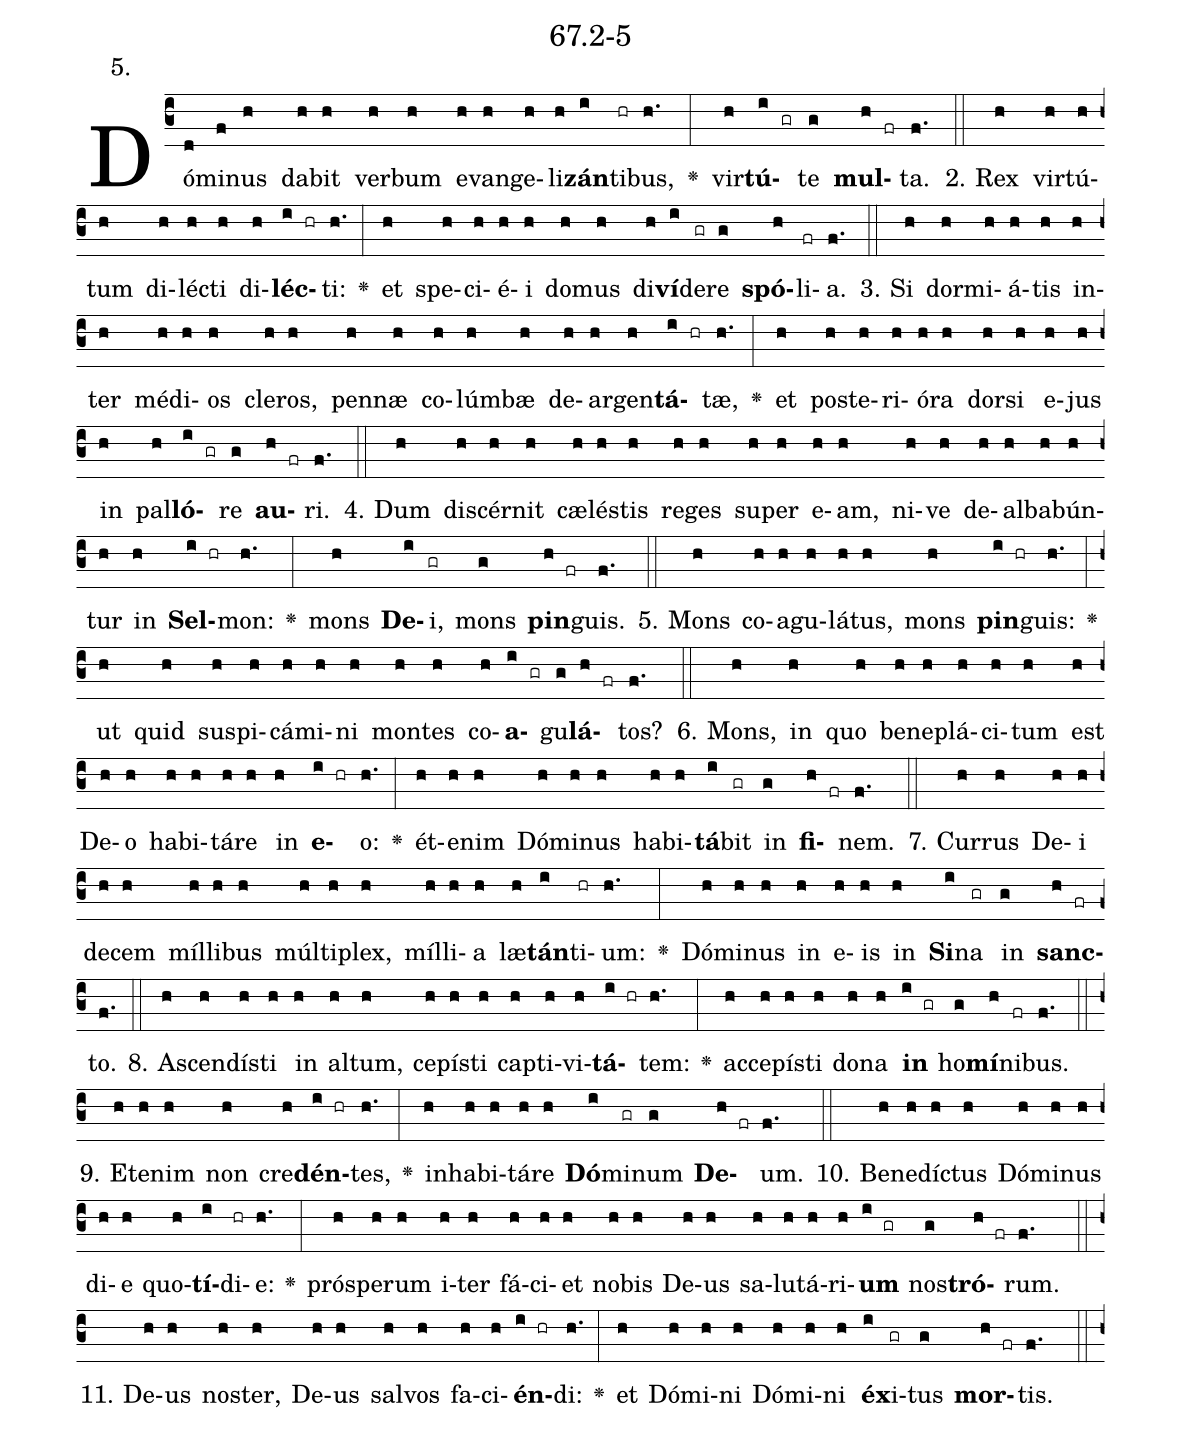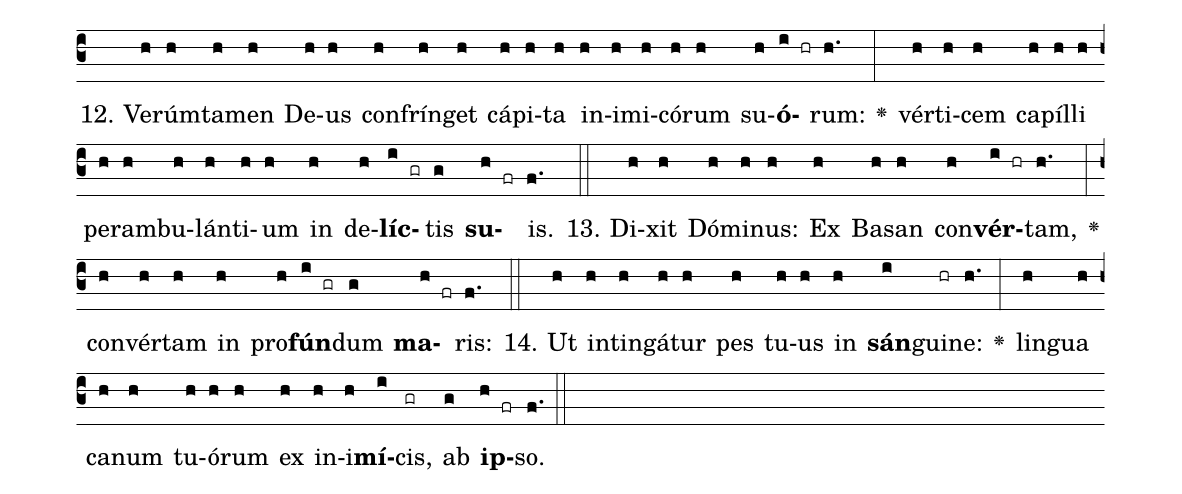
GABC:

name: 67.2-5;
annotation: 5.;
%%
(c3)Dó(d)mi(f)nus(h) da(h)bit(h) ver(h)bum(h) e(h)van(h)ge(h)li(h)<b>zán</b>(i)ti(hr)bus,(h.) <v>\greheightstar</v>(:) vir(h)<b>tú</b>(i gr)te(g) <b>mul</b>(h fr)ta.(f.) (::)
2. Rex(h) vir(h)tú(h)tum(h) di(h)léc(h)ti(h) di(h)<b>léc</b>(i hr)ti:(h.) <v>\greheightstar</v>(:) et(h) spe(h)ci(h)é(h)i(h) do(h)mus(h) di(h)<b>ví</b>(i)de(gr)re(g) <b>spó</b>(h)li(fr)a.(f.) (::)
3. Si(h) dor(h)mi(h)á(h)tis(h) in(h)ter(h) mé(h)di(h)os(h) cle(h)ros,(h) pen(h)næ(h) co(h)lúm(h)bæ(h) de(h)ar(h)gen(h)<b>tá</b>(i hr)tæ,(h.) <v>\greheightstar</v>(:) et(h) post(h)e(h)ri(h)ó(h)ra(h) dor(h)si(h) e(h)jus(h) in(h) pal(h)<b>ló</b>(i gr)re(g) <b>au</b>(h fr)ri.(f.) (::)
4. Dum(h) di(h)scér(h)nit(h) cæ(h)lés(h)tis(h) re(h)ges(h) su(h)per(h) e(h)am,(h) ni(h)ve(h) de(h)al(h)ba(h)bún(h)tur(h) in(h) <b>Sel</b>(i hr)mon:(h.) <v>\greheightstar</v>(:) mons(h) <b>De</b>(i)i,(gr) mons(g) <b>pin</b>(h fr)guis.(f.) (::)
5. Mons(h) co(h)a(h)gu(h)lá(h)tus,(h) mons(h) <b>pin</b>(i hr)guis:(h.) <v>\greheightstar</v>(:) ut(h) quid(h) su(h)spi(h)cá(h)mi(h)ni(h) mon(h)tes(h) co(h)<b>a</b>(i gr)gu(g)<b>lá</b>(h fr)tos?(f.) (::)
6. Mons,(h) in(h) quo(h) be(h)ne(h)plá(h)ci(h)tum(h) est(h) De(h)o(h) ha(h)bi(h)tá(h)re(h) in(h) <b>e</b>(i hr)o:(h.) <v>\greheightstar</v>(:) ét(h)e(h)nim(h) Dó(h)mi(h)nus(h) ha(h)bi(h)<b>tá</b>(i)bit(gr) in(g) <b>fi</b>(h fr)nem.(f.) (::)
7. Cur(h)rus(h) De(h)i(h) de(h)cem(h) míl(h)li(h)bus(h) múl(h)ti(h)plex,(h) míl(h)li(h)a(h) læ(h)<b>tán</b>(i)ti(hr)um:(h.) <v>\greheightstar</v>(:) Dó(h)mi(h)nus(h) in(h) e(h)is(h) in(h) <b>Si</b>(i)na(gr) in(g) <b>sanc</b>(h fr)to.(f.) (::)
8. A(h)scen(h)dís(h)ti(h) in(h) al(h)tum,(h) ce(h)pís(h)ti(h) cap(h)ti(h)vi(h)<b>tá</b>(i hr)tem:(h.) <v>\greheightstar</v>(:) ac(h)ce(h)pís(h)ti(h) do(h)na(h) <b>in</b>(i gr) ho(g)<b>mí</b>(h)ni(fr)bus.(f.) (::)
9. Et(h)e(h)nim(h) non(h) cre(h)<b>dén</b>(i hr)tes,(h.) <v>\greheightstar</v>(:) in(h)ha(h)bi(h)tá(h)re(h) <b>Dó</b>(i)mi(gr)num(g) <b>De</b>(h fr)um.(f.) (::)
10. Be(h)ne(h)díc(h)tus(h) Dó(h)mi(h)nus(h) di(h)e(h) quo(h)<b>tí</b>(i)di(hr)e:(h.) <v>\greheightstar</v>(:) pró(h)spe(h)rum(h) i(h)ter(h) fá(h)ci(h)et(h) no(h)bis(h) De(h)us(h) sa(h)lu(h)tá(h)ri(h)<b>um</b>(i gr) nos(g)<b>tró</b>(h fr)rum.(f.) (::)
11. De(h)us(h) nos(h)ter,(h) De(h)us(h) sal(h)vos(h) fa(h)ci(h)<b>én</b>(i hr)di:(h.) <v>\greheightstar</v>(:) et(h) Dó(h)mi(h)ni(h) Dó(h)mi(h)ni(h) <b>éx</b>(i)i(gr)tus(g) <b>mor</b>(h fr)tis.(f.) (::)
12. Ve(h)rúm(h)ta(h)men(h) De(h)us(h) con(h)frín(h)get(h) cá(h)pi(h)ta(h) in(h)i(h)mi(h)có(h)rum(h) su(h)<b>ó</b>(i hr)rum:(h.) <v>\greheightstar</v>(:) vér(h)ti(h)cem(h) ca(h)píl(h)li(h) per(h)am(h)bu(h)lán(h)ti(h)um(h) in(h) de(h)<b>líc</b>(i gr)tis(g) <b>su</b>(h fr)is.(f.) (::)
13. Di(h)xit(h) Dó(h)mi(h)nus:(h) Ex(h) Ba(h)san(h) con(h)<b>vér</b>(i hr)tam,(h.) <v>\greheightstar</v>(:) con(h)vér(h)tam(h) in(h) pro(h)<b>fún</b>(i gr)dum(g) <b>ma</b>(h fr)ris:(f.) (::)
14. Ut(h) in(h)tin(h)gá(h)tur(h) pes(h) tu(h)us(h) in(h) <b>sán</b>(i)gui(hr)ne:(h.) <v>\greheightstar</v>(:) lin(h)gua(h) ca(h)num(h) tu(h)ó(h)rum(h) ex(h) in(h)i(h)<b>mí</b>(i)cis,(gr) ab(g) <b>ip</b>(h fr)so.(f.) (::)
